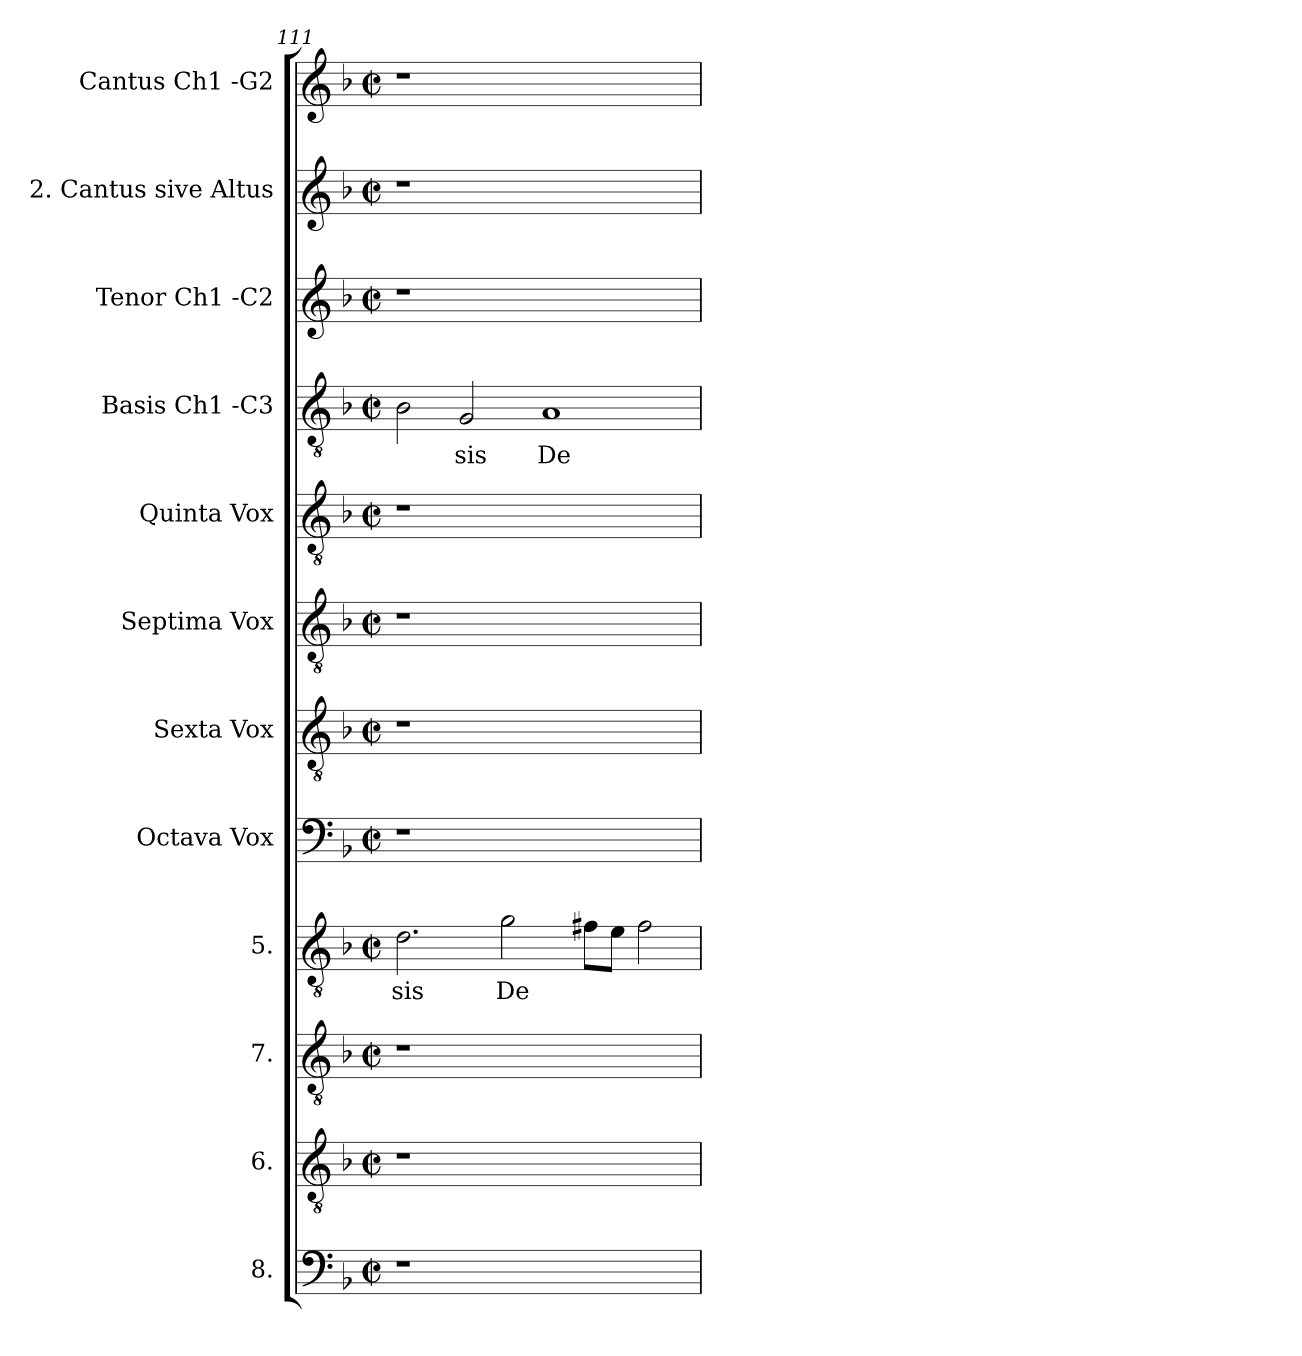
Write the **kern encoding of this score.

**kern	**kern	**kern	**kern	**text	**kern	**kern	**kern	**kern	**kern	**text	**kern	**kern	**kern
*part12	*part11	*part10	*part9	*part9	*part8	*part7	*part6	*part5	*part4	*part4	*part3	*part2	*part1
*staff12	*staff11	*staff10	*staff9	*staff9	*staff8	*staff7	*staff6	*staff5	*staff4	*staff4	*staff3	*staff2	*staff1
*I"8.	*I"6.	*I"7.	*I"5.	*	*I"Octava  Vox	*I"Sexta  Vox	*I"Septima  Vox	*I"Quinta  Vox	*I"Basis  Ch1 -C3	*	*I"Tenor  Ch1 -C2	*I"2. Cantus sive  Altus	*I"Cantus  Ch1 -G2
*	*	*	*	*	*	*	*	*	*I'B	*	*I'T	*I'A	*I'C
*clefF4	*clefGv2	*clefGv2	*clefGv2	*	*clefF4	*clefGv2	*clefGv2	*clefGv2	*clefGv2	*	*clefG2	*clefG2	*clefG2
*k[b-]	*k[b-]	*k[b-]	*k[b-]	*	*k[b-]	*k[b-]	*k[b-]	*k[b-]	*k[b-]	*	*k[b-]	*k[b-]	*k[b-]
*F:	*F:	*F:	*F:	*	*F:	*F:	*F:	*F:	*F:	*	*F:	*F:	*F:
*M2/2	*M2/2	*M2/2	*M2/2	*	*M2/2	*M2/2	*M2/2	*M2/2	*M2/2	*	*M2/2	*M2/2	*M2/2
*met(c|)	*met(c|)	*met(c|)	*met(c|)	*	*met(c|)	*met(c|)	*met(c|)	*met(c|)	*met(c|)	*	*met(c|)	*met(c|)	*met(c|)
=111	=111	=111	=111	=111	=111	=111	=111	=111	=111	=111	=111	=111	=111
!	!	!	!	!LO:LY:b:cj	!	!	!	!	!	!LO:LY:b:cj	!	!	!
1r	1r	1r	2.d\	-sis	1r	1r	1r	1r	2B-\	--	1r	1r	1r
!	!	!	!	!	!	!	!	!	!	!LO:LY:b:cj	!	!	!
.	.	.	.	.	.	.	.	.	2G/	-sis	.	.	.
!	!	!	!	!LO:LY:b:cj	!	!	!	!	!	!	!	!	!
.	.	.	2g\	De-	.	.	.	.	.	.	.	.	.
!	!	!	!	!	!	!	!	!	!	!LO:LY:b:cj	!	!	!
1ryy	1ryy	1ryy	.	.	1ryy	1ryy	1ryy	1ryy	1A	De-	1ryy	1ryy	1ryy
!	!	!	!	!LO:LY:b:cj	!	!	!	!	!	!	!	!	!
.	.	.	8f#X\L	--	.	.	.	.	.	.	.	.	.
!	!	!	!	!LO:LY:b:cj	!	!	!	!	!	!	!	!	!
.	.	.	8e\J	--	.	.	.	.	.	.	.	.	.
!	!	!	!	!LO:LY:b:cj	!	!	!	!	!	!	!	!	!
.	.	.	2f#\	--	.	.	.	.	.	.	.	.	.
=	=	=	=	=	=	=	=	=	=	=	=	=	=
*-	*-	*-	*-	*-	*-	*-	*-	*-	*-	*-	*-	*-	*-
